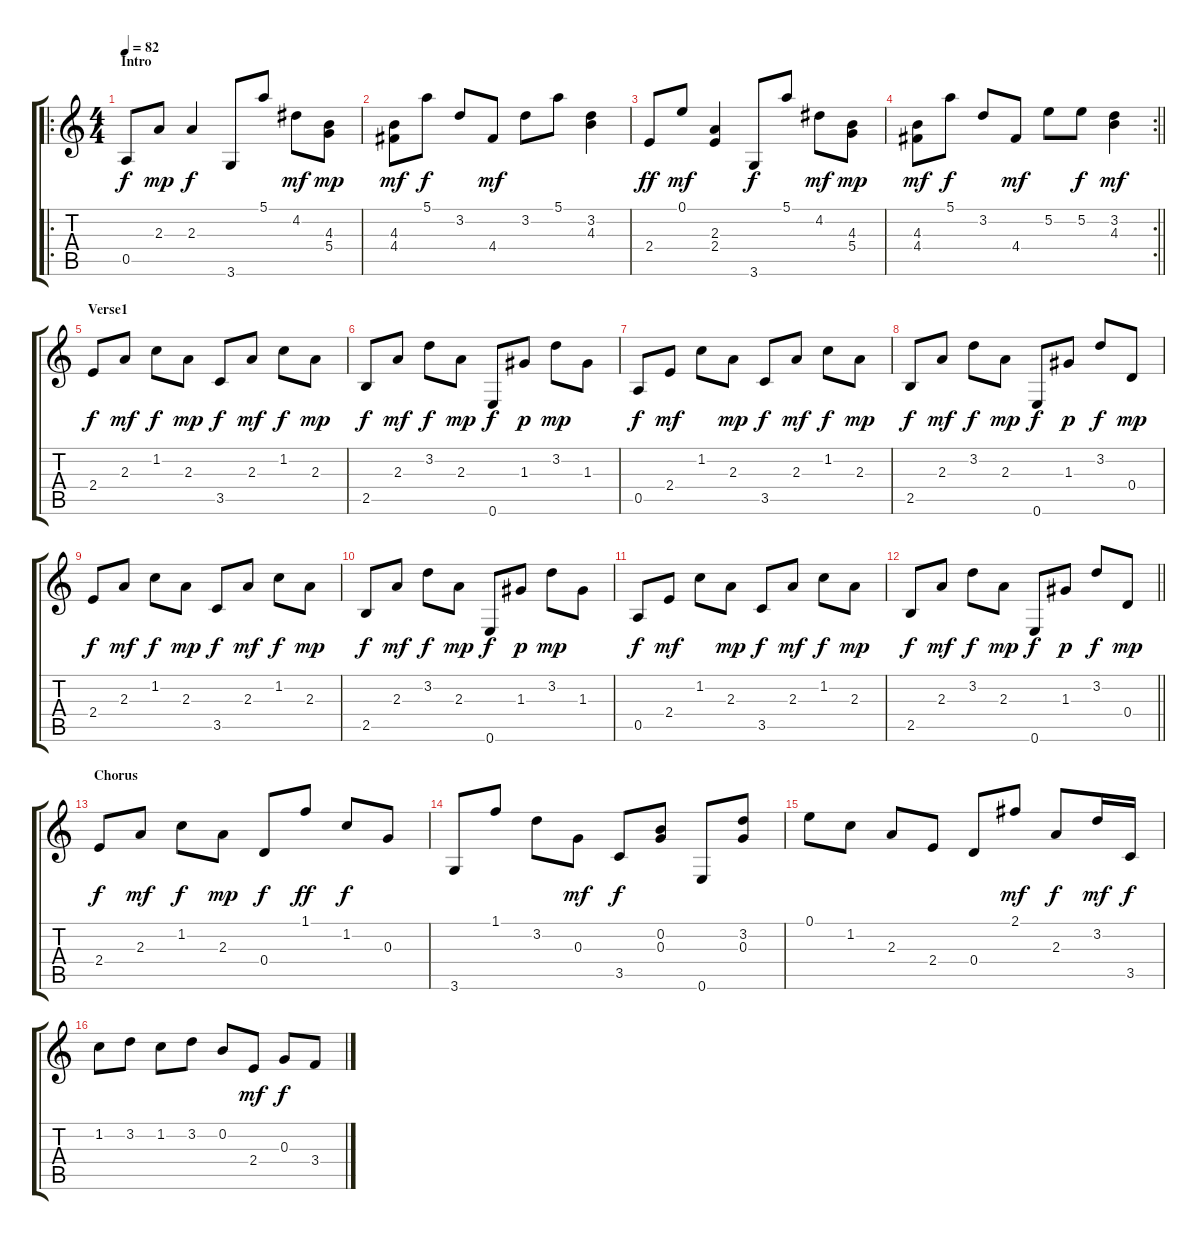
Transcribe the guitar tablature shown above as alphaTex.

\track "" {instrument electricguitarclean}
\staff {score tabs}
\tuning (E4 B3 G3 D3 A2 E2) {hide}
\ro
\ts (4 4)
\section ("" "Intro")
\tempo 82
\clef g2
\ks c
0.5.8{dy f instrument electricguitarclean} 2.3.8{dy mp} 2.3.4{dy f} 3.6.8 5.1.8 4.2.8{dy mf} (4.3 5.4).8{dy mp} |
(4.3 4.4).8{dy mf} 5.1.8{dy f} 3.2.8 4.4.8{dy mf} 3.2.8 5.1.8 (3.2 4.3).4 |
2.4.8{dy ff} 0.1.8{dy mf} (2.3 2.4).4 3.6.8{dy f} 5.1.8 4.2.8{dy mf} (4.3 5.4).8{dy mp} |
\rc 2
\barLineRight lightlight
(4.3 4.4).8{dy mf} 5.1.8{dy f} 3.2.8 4.4.8{dy mf} 5.2.8 5.2.8{dy f} (3.2 4.3).4{dy mf} |
\section ("" "Verse1")
2.4.8{dy f} 2.3.8{dy mf} 1.2.8{dy f} 2.3.8{dy mp} 3.5.8{dy f} 2.3.8{dy mf} 1.2.8{dy f} 2.3.8{dy mp} |
2.5.8{dy f} 2.3.8{dy mf} 3.2.8{dy f} 2.3.8{dy mp} 0.6.8{dy f} 1.3.8{dy p} 3.2.8{dy mp} 1.3.8 |
0.5.8{dy f} 2.4.8{dy mf} 1.2.8 2.3.8{dy mp} 3.5.8{dy f} 2.3.8{dy mf} 1.2.8{dy f} 2.3.8{dy mp} |
2.5.8{dy f} 2.3.8{dy mf} 3.2.8{dy f} 2.3.8{dy mp} 0.6.8{dy f} 1.3.8{dy p} 3.2.8{dy f} 0.4.8{dy mp} |
2.4.8{dy f} 2.3.8{dy mf} 1.2.8{dy f} 2.3.8{dy mp} 3.5.8{dy f} 2.3.8{dy mf} 1.2.8{dy f} 2.3.8{dy mp} |
2.5.8{dy f} 2.3.8{dy mf} 3.2.8{dy f} 2.3.8{dy mp} 0.6.8{dy f} 1.3.8{dy p} 3.2.8{dy mp} 1.3.8 |
0.5.8{dy f} 2.4.8{dy mf} 1.2.8 2.3.8{dy mp} 3.5.8{dy f} 2.3.8{dy mf} 1.2.8{dy f} 2.3.8{dy mp} |
\barLineRight lightlight
2.5.8{dy f} 2.3.8{dy mf} 3.2.8{dy f} 2.3.8{dy mp} 0.6.8{dy f} 1.3.8{dy p} 3.2.8{dy f} 0.4.8{dy mp} |
\section ("" "Chorus")
2.4.8{dy f} 2.3.8{dy mf} 1.2.8{dy f} 2.3.8{dy mp} 0.4.8{dy f} 1.1.8{dy ff} 1.2.8{dy f} 0.3.8 |
3.6.8 1.1.8 3.2.8 0.3.8{dy mf} 3.5.8{dy f} (0.2 0.3).8 0.6.8 (3.2 0.3).8 |
0.1.8 1.2.8 2.3.8 2.4.8 0.4.8 2.1.8{dy mf} 2.3.8{dy f} 3.2.16{dy mf} 3.5.16{dy f} |
1.2.8 3.2.8 1.2.8 3.2.8 0.2.8 2.4.8{dy mf} 0.3.8{dy f} 3.4.8
